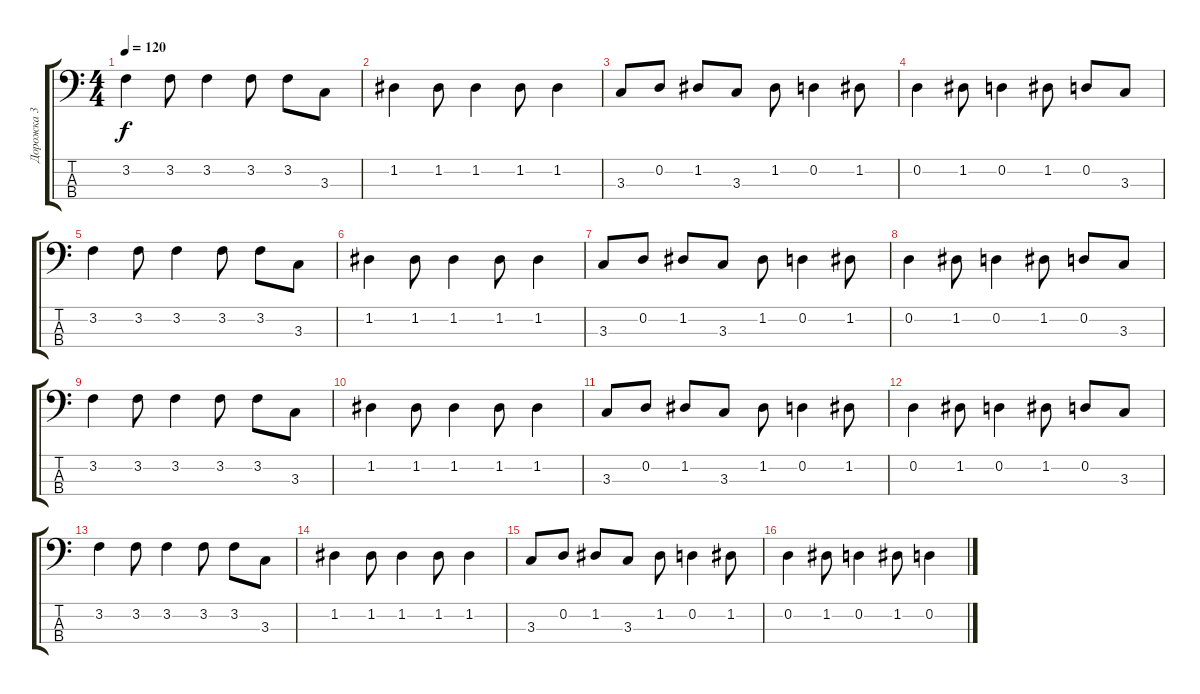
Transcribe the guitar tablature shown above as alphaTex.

\track ("Дорожка 3" "Дорожка 3") {instrument electricbassfinger}
\staff {score tabs}
\tuning (G2 D2 A1 E1) {hide}
\ts (4 4)
\tempo 120
\clef f4
\ks c
3.2.4{dy f} 3.2.8 3.2.4 3.2.8 3.2.8 3.3.8 |
1.2.4 1.2.8 1.2.4 1.2.8 1.2.4 |
3.3.8 0.2.8 1.2.8 3.3.8 1.2.8 0.2.4 1.2.8 |
0.2.4 1.2.8 0.2.4 1.2.8 0.2.8 3.3.8 |
3.2.4 3.2.8 3.2.4 3.2.8 3.2.8 3.3.8 |
1.2.4 1.2.8 1.2.4 1.2.8 1.2.4 |
3.3.8 0.2.8 1.2.8 3.3.8 1.2.8 0.2.4 1.2.8 |
0.2.4 1.2.8 0.2.4 1.2.8 0.2.8 3.3.8 |
3.2.4 3.2.8 3.2.4 3.2.8 3.2.8 3.3.8 |
1.2.4 1.2.8 1.2.4 1.2.8 1.2.4 |
3.3.8 0.2.8 1.2.8 3.3.8 1.2.8 0.2.4 1.2.8 |
0.2.4 1.2.8 0.2.4 1.2.8 0.2.8 3.3.8 |
3.2.4 3.2.8 3.2.4 3.2.8 3.2.8 3.3.8 |
1.2.4 1.2.8 1.2.4 1.2.8 1.2.4 |
3.3.8 0.2.8 1.2.8 3.3.8 1.2.8 0.2.4 1.2.8 |
0.2.4 1.2.8 0.2.4 1.2.8 0.2.4
